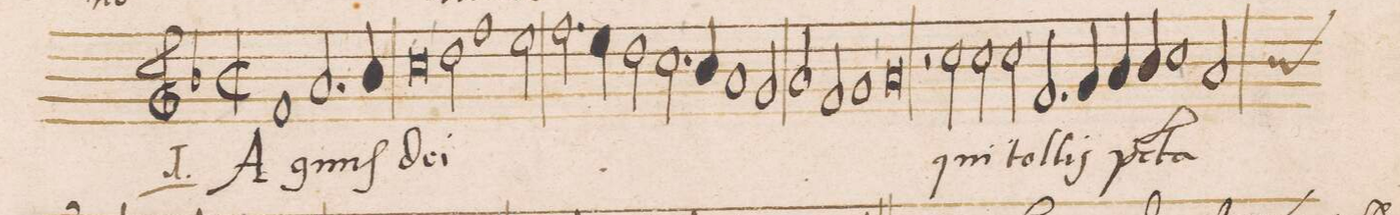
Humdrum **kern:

**kern	**text
*I"DISCANTVS	*
*clefG2	*
*k[b-]	*
*met(C|)	*
*M2/1	*
1f	A-
2.a/	.
4b-/	-gnuſ
=2-	=2-
0cc	de-
=3-	=3-
2dd\	-i
1ff	.
2ee\	.
=4-	=4-
2.ff\	.
4ee\	.
2dd\	.
2.cc\	.
=5-	=5-
4b-/	.
1a	.
2g/	.
=6-	=6-
2a/	.
2f/	.
1g	.
=7-	=7-
0a	.
=8-	=8-
2r	.
2cc\	qui
2cc\	.
2cc\	tol-
=9-	=9-
2.f/	-liſ
4g/	.
4a/	p(ec)-
4b-/	.
1cc\	-c(a)-
=10-	=10-
*custos:b-	*
2a/	-ta
*-	*-
